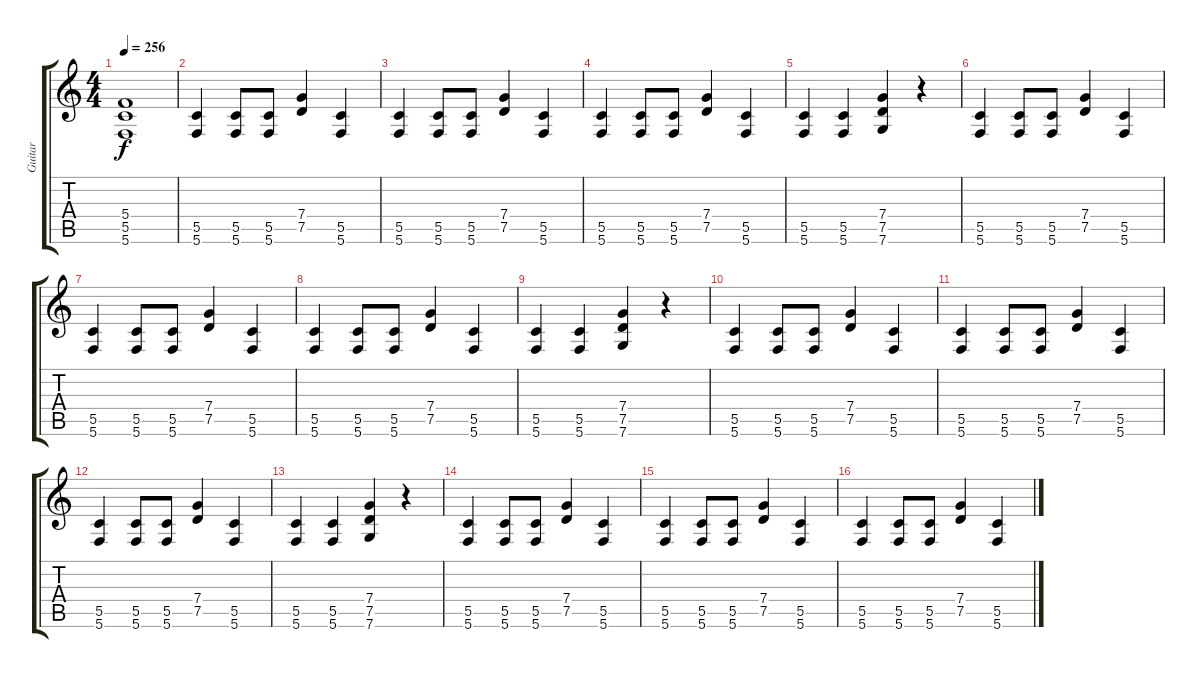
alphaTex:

\track ("Guitar" "Guitar") {instrument distortionguitar}
\staff {score tabs}
\tuning (D4 A3 F3 C3 G2 C2) {hide}
\ts (4 4)
\tempo 256
\clef g2
\ks c
(5.4{t} 5.5{t} 5.6{t}).1{dy f} |
(5.5 5.6).4 (5.5 5.6).8 (5.5 5.6).8 (7.4 7.5).4 (5.5 5.6).4 |
(5.5 5.6).4 (5.5 5.6).8 (5.5 5.6).8 (7.4 7.5).4 (5.5 5.6).4 |
(5.5 5.6).4 (5.5 5.6).8 (5.5 5.6).8 (7.4 7.5).4 (5.5 5.6).4 |
(5.5 5.6).4 (5.5 5.6).4 (7.4 7.5 7.6).4 r.4 |
(5.5 5.6).4 (5.5 5.6).8 (5.5 5.6).8 (7.4 7.5).4 (5.5 5.6).4 |
(5.5 5.6).4 (5.5 5.6).8 (5.5 5.6).8 (7.4 7.5).4 (5.5 5.6).4 |
(5.5 5.6).4 (5.5 5.6).8 (5.5 5.6).8 (7.4 7.5).4 (5.5 5.6).4 |
(5.5 5.6).4 (5.5 5.6).4 (7.4 7.5 7.6).4 r.4 |
(5.5 5.6).4 (5.5 5.6).8 (5.5 5.6).8 (7.4 7.5).4 (5.5 5.6).4 |
(5.5 5.6).4 (5.5 5.6).8 (5.5 5.6).8 (7.4 7.5).4 (5.5 5.6).4 |
(5.5 5.6).4 (5.5 5.6).8 (5.5 5.6).8 (7.4 7.5).4 (5.5 5.6).4 |
(5.5 5.6).4 (5.5 5.6).4 (7.4 7.5 7.6).4 r.4 |
(5.5 5.6).4 (5.5 5.6).8 (5.5 5.6).8 (7.4 7.5).4 (5.5 5.6).4 |
(5.5 5.6).4 (5.5 5.6).8 (5.5 5.6).8 (7.4 7.5).4 (5.5 5.6).4 |
(5.5 5.6).4 (5.5 5.6).8 (5.5 5.6).8 (7.4 7.5).4 (5.5 5.6).4
